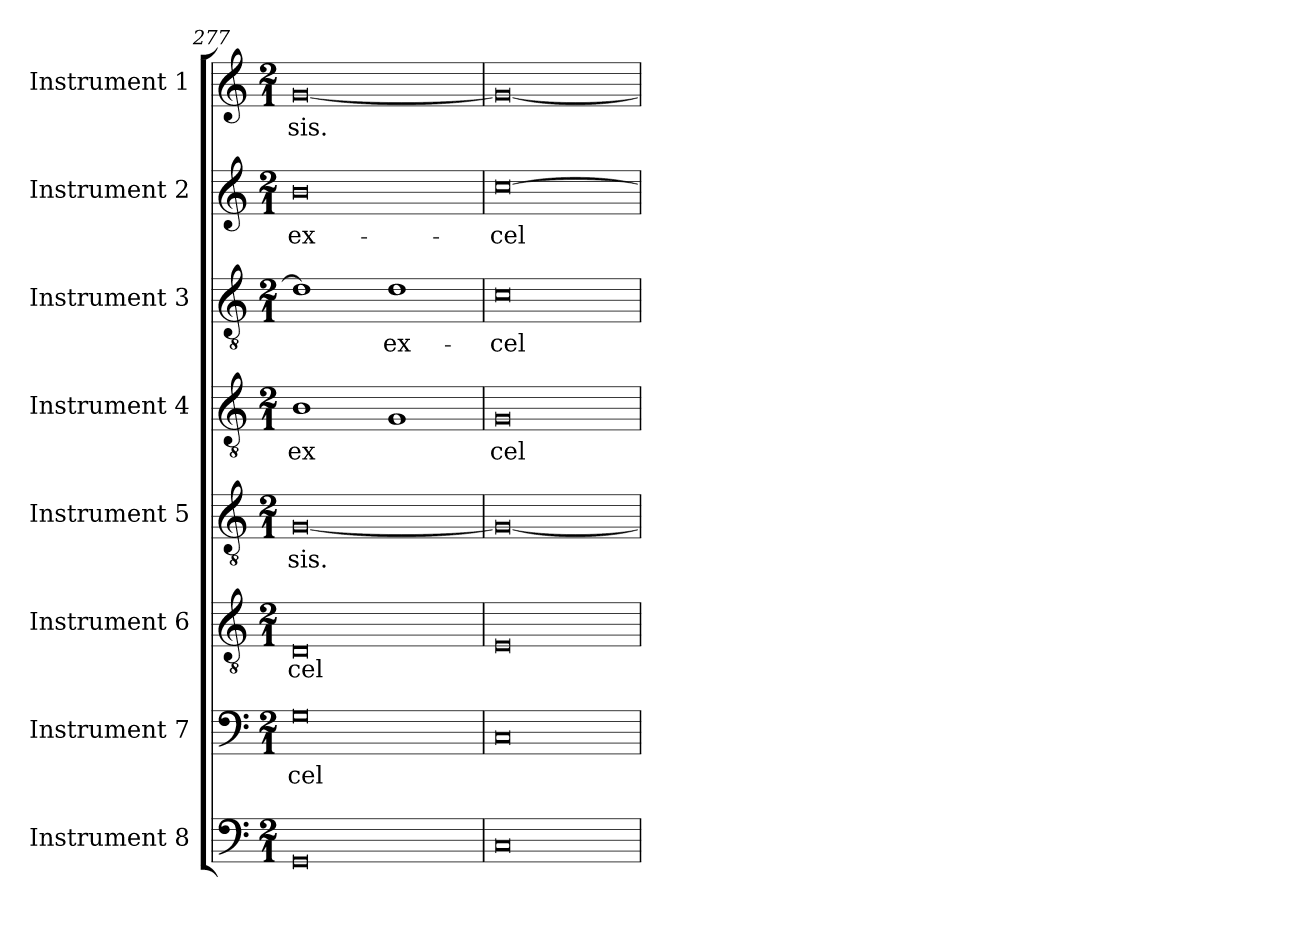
**kern	**text	**kern	**text	**kern	**text	**kern	**text	**kern	**text	**kern	**text	**kern	**text	**kern	**text
*part8	*part8	*part7	*part7	*part6	*part6	*part5	*part5	*part4	*part4	*part3	*part3	*part2	*part2	*part1	*part1
*staff8	*staff8	*staff7	*staff7	*staff6	*staff6	*staff5	*staff5	*staff4	*staff4	*staff3	*staff3	*staff2	*staff2	*staff1	*staff1
*I"Instrument 8	*	*I"Instrument 7	*	*I"Instrument 6	*	*I"Instrument 5	*	*I"Instrument 4	*	*I"Instrument 3	*	*I"Instrument 2	*	*I"Instrument 1	*
*clefF4	*	*clefF4	*	*clefGv2	*	*clefGv2	*	*clefGv2	*	*clefGv2	*	*clefG2	*	*clefG2	*
*k[]	*	*k[]	*	*k[]	*	*k[]	*	*k[]	*	*k[]	*	*k[]	*	*k[]	*
*C:	*	*C:	*	*C:	*	*C:	*	*C:	*	*C:	*	*C:	*	*C:	*
*M2/1	*	*M2/1	*	*M2/1	*	*M2/1	*	*M2/1	*	*M2/1	*	*M2/1	*	*M2/1	*
=277	=277	=277	=277	=277	=277	=277	=277	=277	=277	=277	=277	=277	=277	=277	=277
!	!LO:LY:b:cj	!	!LO:LY:b:cj	!	!LO:LY:b:cj	!	!LO:LY:b:cj	!	!LO:LY:b:cj	!	!LO:LY:b:cj	!	!LO:LY:b:cj	!	!LO:LY:b:cj
0GG	--	0G	-cel-	0D	-cel-	[<0G	-sis.	1B	ex-	1d]	.	0b	ex-	[<0g	-sis.
!	!	!	!	!	!	!	!	!	!LO:LY:b:cj	!	!LO:LY:b:cj	!	!	!	!
.	.	.	.	.	.	.	.	1G	--	1d	ex-	.	.	.	.
=278	=278	=278	=278	=278	=278	=278	=278	=278	=278	=278	=278	=278	=278	=278	=278
!	!LO:LY:b:cj	!	!LO:LY:b:cj	!	!LO:LY:b:cj	!	!LO:LY:b:cj	!	!LO:LY:b:cj	!	!LO:LY:b:cj	!	!LO:LY:b:cj	!	!LO:LY:b:cj
0C	--	0C	--	0E	--	0G_<	.	0G	-cel-	0c	-cel-	[>0cc	-cel-	0g_<	.
=	=	=	=	=	=	=	=	=	=	=	=	=	=	=	=
*-	*-	*-	*-	*-	*-	*-	*-	*-	*-	*-	*-	*-	*-	*-	*-
